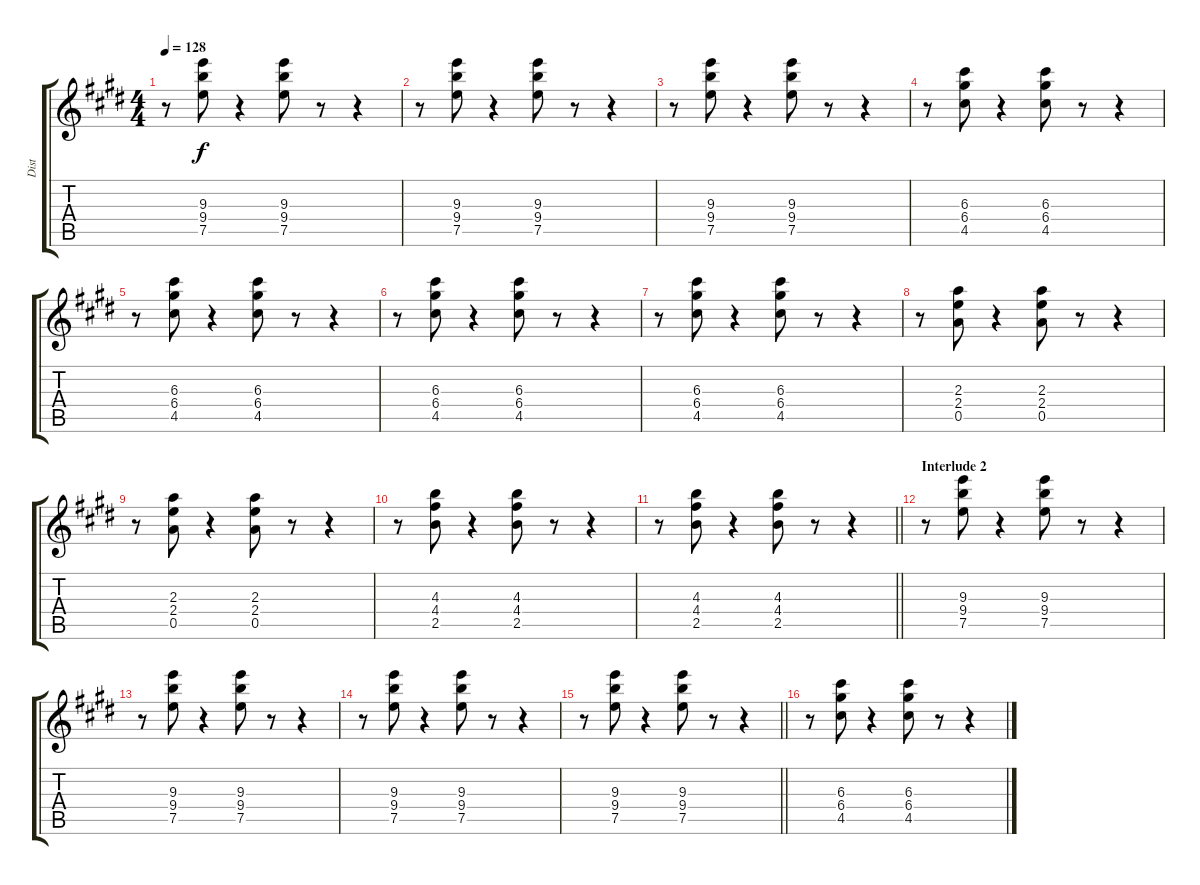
\track ("Dist" "Dist") {instrument distortionguitar}
\staff {score tabs}
\tuning (E4 B3 G4 D4 A3 E3) {hide}
\ts (4 4)
\tempo 128
\clef g2
\ks c#minor
r.8{dy f} (9.3 9.4 7.5).8 r.4 (9.3 9.4 7.5).8 r.8 r.4 |
r.8 (9.3 9.4 7.5).8 r.4 (9.3 9.4 7.5).8 r.8 r.4 |
\ks e
r.8 (9.3 9.4 7.5).8 r.4 (9.3 9.4 7.5).8 r.8 r.4 |
\ks c#minor
r.8 (6.3 6.4 4.5).8 r.4 (6.3 6.4 4.5).8 r.8 r.4 |
r.8 (6.3 6.4 4.5).8 r.4 (6.3 6.4 4.5).8 r.8 r.4 |
\ks e
r.8 (6.3 6.4 4.5).8 r.4 (6.3 6.4 4.5).8 r.8 r.4 |
\ks c#minor
r.8 (6.3 6.4 4.5).8 r.4 (6.3 6.4 4.5).8 r.8 r.4 |
r.8 (2.3 2.4 0.5).8 r.4 (2.3 2.4 0.5).8 r.8 r.4 |
\ks e
r.8 (2.3 2.4 0.5).8 r.4 (2.3 2.4 0.5).8 r.8 r.4 |
\ks c#minor
r.8 (4.3 4.4 2.5).8 r.4 (4.3 4.4 2.5).8 r.8 r.4 |
\barLineRight lightlight
r.8 (4.3 4.4 2.5).8 r.4 (4.3 4.4 2.5).8 r.8 r.4 |
\section ("" "Interlude 2")
r.8 (9.3 9.4 7.5).8 r.4 (9.3 9.4 7.5).8 r.8 r.4 |
\ks e
r.8 (9.3 9.4 7.5).8 r.4 (9.3 9.4 7.5).8 r.8 r.4 |
\ks c#minor
r.8 (9.3 9.4 7.5).8 r.4 (9.3 9.4 7.5).8 r.8 r.4 |
\barLineRight lightlight
r.8 (9.3 9.4 7.5).8 r.4 (9.3 9.4 7.5).8 r.8 r.4 |
\ks e
r.8 (6.3 6.4 4.5).8 r.4 (6.3 6.4 4.5).8 r.8 r.4
